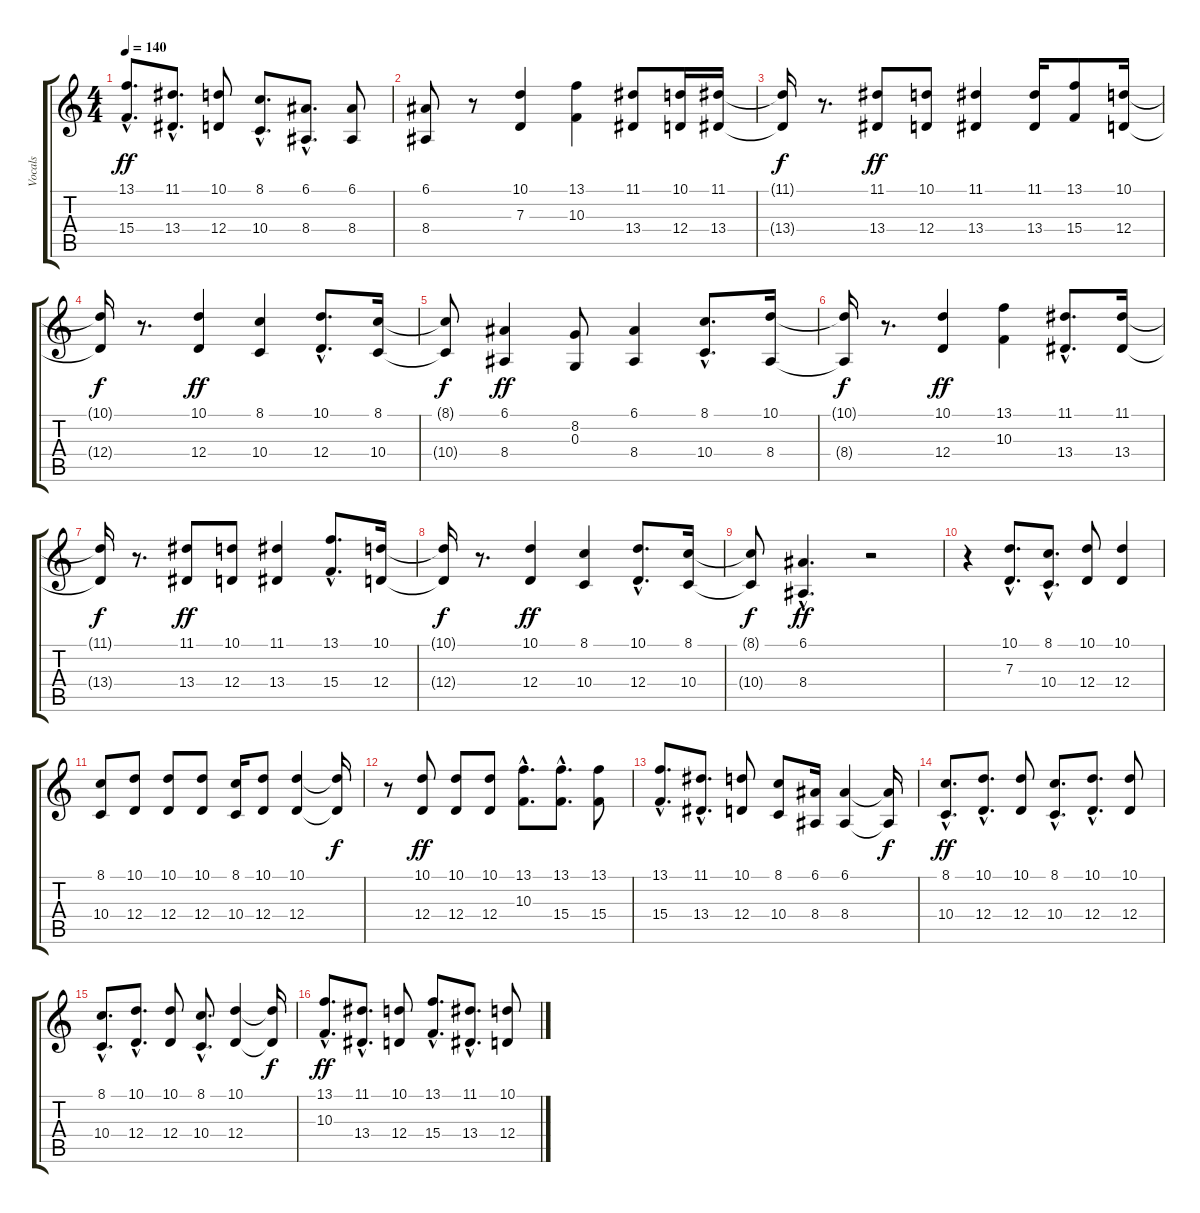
\track ("Vocals" "Vocals") {instrument lead2sawtooth}
\staff {score tabs}
\tuning (E4 B3 G3 D3 A2 E2) {hide}
\ts (4 4)
\tempo 140
\clef g2
\ks c
(13.1{hac} 15.4{hac}).8{d dy ff} (11.1{hac} 13.4{hac}).8{d} (10.1 12.4).8 (8.1{hac} 10.4{hac}).8{d} (6.1{hac} 8.4{hac}).8{d} (6.1 8.4).8 |
(6.1 8.4).8 r.8 (10.1 7.3).4 (13.1 10.3).4 (11.1 13.4).8 (10.1 12.4).16 (11.1 13.4).16 |
(11.1{t} 13.4{t}).16{dy f} r.8{d} (11.1 13.4).8{dy ff} (10.1 12.4).8 (11.1 13.4).4 (11.1 13.4).16 (13.1 15.4).8 (10.1 12.4).16 |
(10.1{t} 12.4{t}).16{dy f} r.8{d} (10.1 12.4).4{dy ff} (8.1 10.4).4 (10.1{hac} 12.4{hac}).8{d} (8.1 10.4).16 |
(8.1{t} 10.4{t}).8{dy f} (6.1 8.4).4{dy ff} (8.2 0.3).8 (6.1 8.4).4 (8.1{hac} 10.4{hac}).8{d} (10.1 8.4).16 |
(10.1{t} 8.4{t}).16{dy f} r.8{d} (10.1 12.4).4{dy ff} (13.1 10.3).4 (11.1{hac} 13.4{hac}).8{d} (11.1 13.4).16 |
(11.1{t} 13.4{t}).16{dy f} r.8{d} (11.1 13.4).8{dy ff} (10.1 12.4).8 (11.1 13.4).4 (13.1{hac} 15.4{hac}).8{d} (10.1 12.4).16 |
(10.1{t} 12.4{t}).16{dy f} r.8{d} (10.1 12.4).4{dy ff} (8.1 10.4).4 (10.1{hac} 12.4{hac}).8{d} (8.1 10.4).16 |
(8.1{t} 10.4{t}).8{dy f} (6.1{hac} 8.4{hac}).4{d dy ff} r.2 |
r.4 (10.1{hac} 7.3{hac}).8{d} (8.1{hac} 10.4{hac}).8{d} (10.1 12.4).8 (10.1 12.4).4 |
(8.1 10.4).8 (10.1 12.4).8 (10.1 12.4).8 (10.1 12.4).8 (8.1 10.4).16 (10.1 12.4).8 (10.1 12.4).4 (10.1{t} 12.4{t}).16{dy f} |
r.8 (10.1 12.4).8{dy ff} (10.1 12.4).8 (10.1 12.4).8 (13.1{hac} 10.3{hac}).8{d} (13.1{hac} 15.4{hac}).8{d} (13.1 15.4).8 |
(13.1{hac} 15.4{hac}).8{d} (11.1{hac} 13.4{hac}).8{d} (10.1 12.4).8 (8.1 10.4).8 (6.1 8.4).16 (6.1 8.4).4 (6.1{t} 8.4{t}).16{dy f} |
(8.1{hac} 10.4{hac}).8{d dy ff} (10.1{hac} 12.4{hac}).8{d} (10.1 12.4).8 (8.1{hac} 10.4{hac}).8{d} (10.1{hac} 12.4{hac}).8{d} (10.1 12.4).8 |
(8.1{hac} 10.4{hac}).8{d} (10.1{hac} 12.4{hac}).8{d} (10.1 12.4).8 (8.1{hac} 10.4{hac}).8{d} (10.1 12.4).4 (10.1{t} 12.4{t}).16{dy f} |
(13.1{hac} 10.3{hac}).8{d dy ff} (11.1{hac} 13.4{hac}).8{d} (10.1 12.4).8 (13.1{hac} 15.4{hac}).8{d} (11.1{hac} 13.4{hac}).8{d} (10.1 12.4).8
